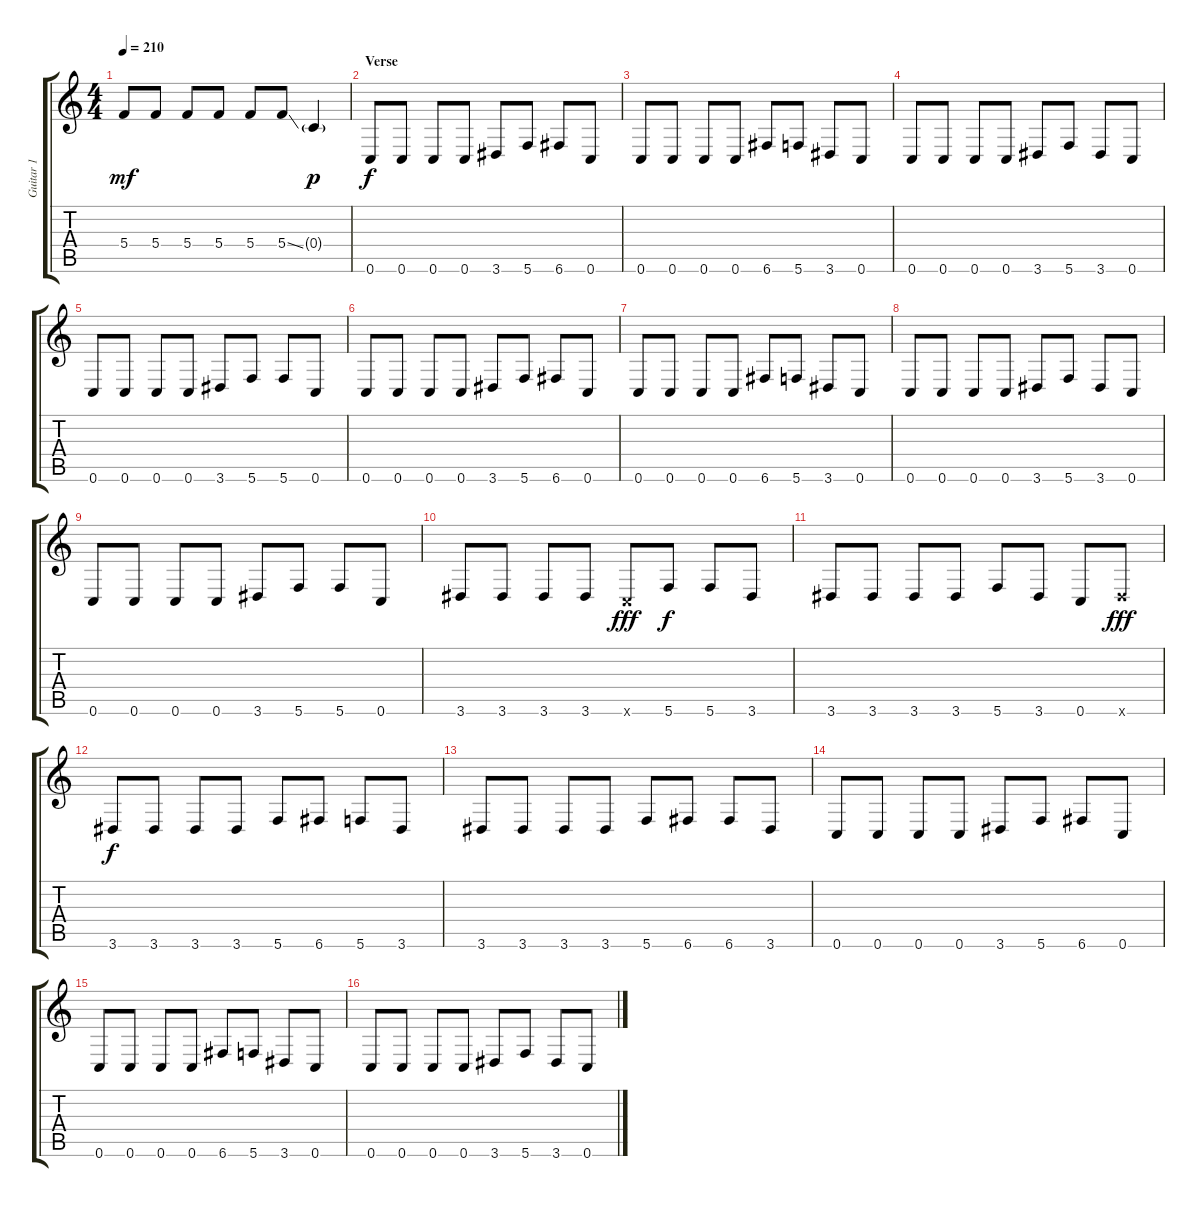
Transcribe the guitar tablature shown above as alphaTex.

\track ("Guitar 1" "Guitar 1") {instrument overdrivenguitar}
\staff {score tabs}
\tuning (D4 A3 F3 C3 G2 C2) {hide}
\ts (4 4)
\tempo 210
\clef g2
\ks c
5.4.8{dy mf} 5.4.8 5.4.8 5.4.8 5.4.8 5.4{ss}.8 0.4{g}.4{dy p} |
\section ("" "Verse")
0.6.8{dy f} 0.6.8 0.6.8 0.6.8 3.6.8 5.6.8 6.6.8 0.6.8 |
0.6.8 0.6.8 0.6.8 0.6.8 6.6.8 5.6.8 3.6.8 0.6.8 |
0.6.8 0.6.8 0.6.8 0.6.8 3.6.8 5.6.8 3.6.8 0.6.8 |
0.6.8 0.6.8 0.6.8 0.6.8 3.6.8 5.6.8 5.6.8 0.6.8 |
0.6.8 0.6.8 0.6.8 0.6.8 3.6.8 5.6.8 6.6.8 0.6.8 |
0.6.8 0.6.8 0.6.8 0.6.8 6.6.8 5.6.8 3.6.8 0.6.8 |
0.6.8 0.6.8 0.6.8 0.6.8 3.6.8 5.6.8 3.6.8 0.6.8 |
0.6.8 0.6.8 0.6.8 0.6.8 3.6.8 5.6.8 5.6.8 0.6.8 |
3.6.8 3.6.8 3.6.8 3.6.8 0.6{x}.8{dy fff} 5.6.8{dy f} 5.6.8 3.6.8 |
3.6.8 3.6.8 3.6.8 3.6.8 5.6.8 3.6.8 0.6.8 3.6{x}.8{dy fff} |
3.6.8{dy f} 3.6.8 3.6.8 3.6.8 5.6.8 6.6.8 5.6.8 3.6.8 |
3.6.8 3.6.8 3.6.8 3.6.8 5.6.8 6.6.8 6.6.8 3.6.8 |
0.6.8 0.6.8 0.6.8 0.6.8 3.6.8 5.6.8 6.6.8 0.6.8 |
0.6.8 0.6.8 0.6.8 0.6.8 6.6.8 5.6.8 3.6.8 0.6.8 |
0.6.8 0.6.8 0.6.8 0.6.8 3.6.8 5.6.8 3.6.8 0.6.8
